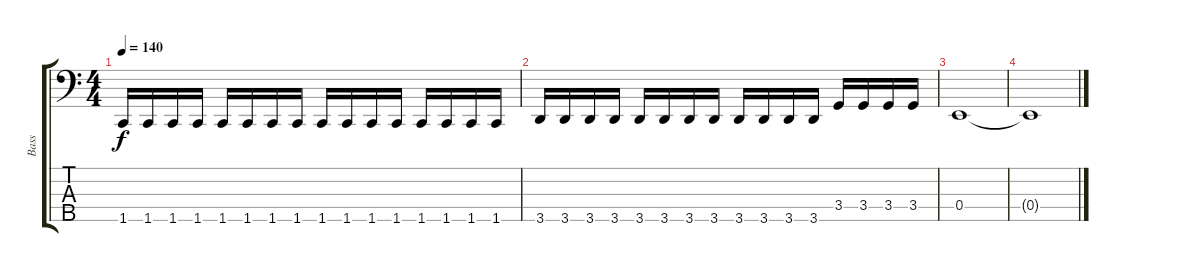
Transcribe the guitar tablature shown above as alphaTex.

\track ("Bass" "Bass") {instrument electricbasspick}
\staff {score tabs}
\tuning (G2 D2 A1 E1 B0) {hide}
\ts (4 4)
\tempo 140
\clef f4
\ks c
1.5.16{dy f} 1.5.16 1.5.16 1.5.16 1.5.16 1.5.16 1.5.16 1.5.16 1.5.16 1.5.16 1.5.16 1.5.16 1.5.16 1.5.16 1.5.16 1.5.16 |
3.5.16 3.5.16 3.5.16 3.5.16 3.5.16 3.5.16 3.5.16 3.5.16 3.5.16 3.5.16 3.5.16 3.5.16 3.4.16 3.4.16 3.4.16 3.4.16 |
0.4.1 |
0.4{t}.1
